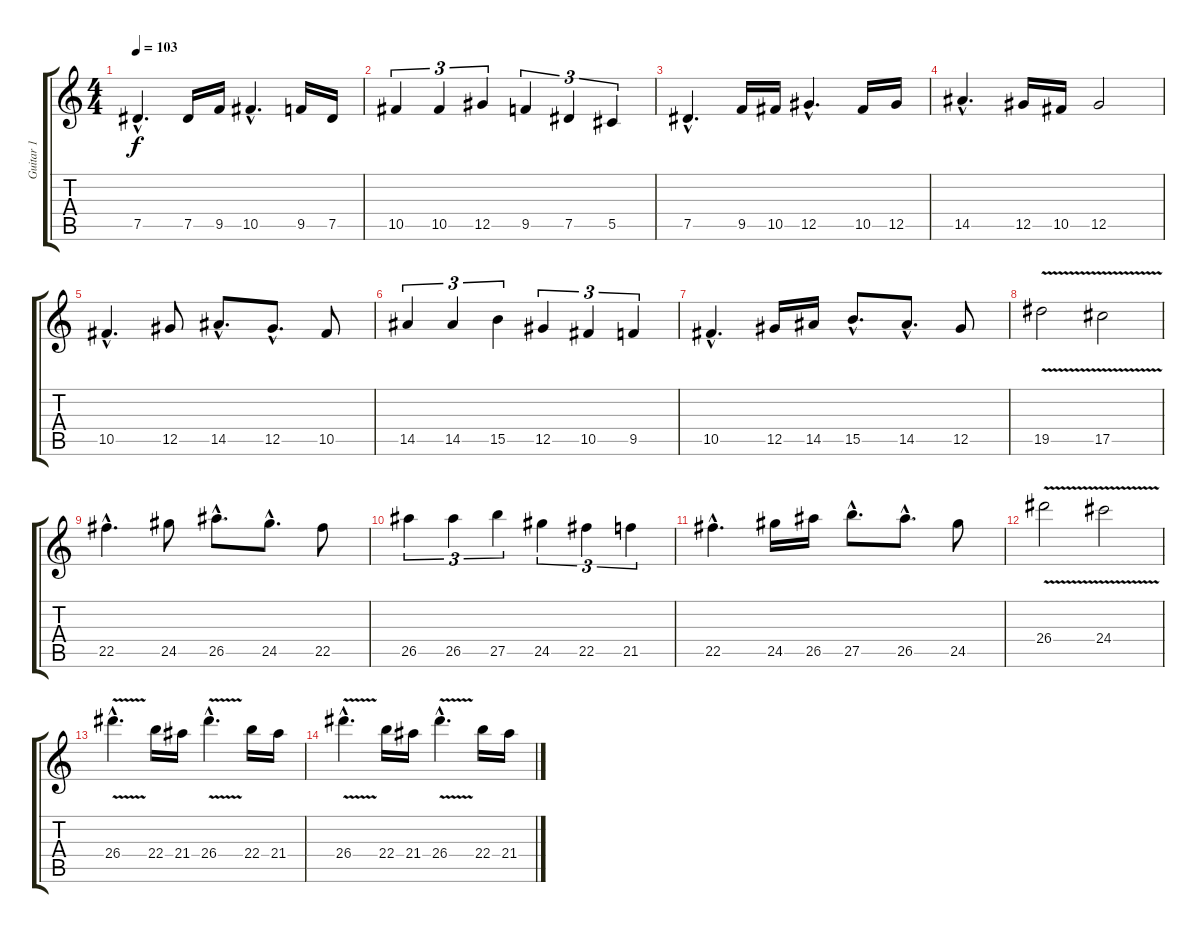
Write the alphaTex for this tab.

\track ("Guitar 1" "Guitar 1") {instrument distortionguitar}
\staff {score tabs}
\tuning (Eb4 Bb3 Gb3 Db3 Ab2 Eb2) {hide}
\ts (4 4)
\tempo 103
\clef g2
\ks c
7.5{hac}.4{d dy f} 7.5.16 9.5.16 10.5{hac}.4{d} 9.5.16 7.5.16 |
10.5.4{tu (3 2)} 10.5.4{tu (3 2)} 12.5.4{tu (3 2)} 9.5.4{tu (3 2)} 7.5.4{tu (3 2)} 5.5.4{tu (3 2)} |
7.5{hac}.4{d} 9.5.16 10.5.16 12.5{hac}.4{d} 10.5.16 12.5.16 |
14.5{hac}.4{d} 12.5.16 10.5.16 12.5.2 |
10.5{hac}.4{d} 12.5.8 14.5{hac}.8{d} 12.5{hac}.8{d} 10.5.8 |
14.5.4{tu (3 2)} 14.5.4{tu (3 2)} 15.5.4{tu (3 2)} 12.5.4{tu (3 2)} 10.5.4{tu (3 2)} 9.5.4{tu (3 2)} |
10.5{hac}.4{d} 12.5.16 14.5.16 15.5{hac}.8{d} 14.5{hac}.8{d} 12.5.8 |
19.5{v}.2 17.5{v}.2 |
22.5{hac}.4{d} 24.5.8 26.5{hac}.8{d} 24.5{hac}.8{d} 22.5.8 |
26.5.4{tu (3 2)} 26.5.4{tu (3 2)} 27.5.4{tu (3 2)} 24.5.4{tu (3 2)} 22.5.4{tu (3 2)} 21.5.4{tu (3 2)} |
22.5{hac}.4{d} 24.5.16 26.5.16 27.5{hac}.8{d} 26.5{hac}.8{d} 24.5.8 |
26.4{v}.2 24.4{v}.2 |
26.4{v hac}.4{d volume 1} 22.4.16 21.4.16 26.4{v hac}.4{d} 22.4.16 21.4.16 |
26.4{v hac}.4{d} 22.4.16 21.4.16 26.4{v hac}.4{d} 22.4.16 21.4.16
